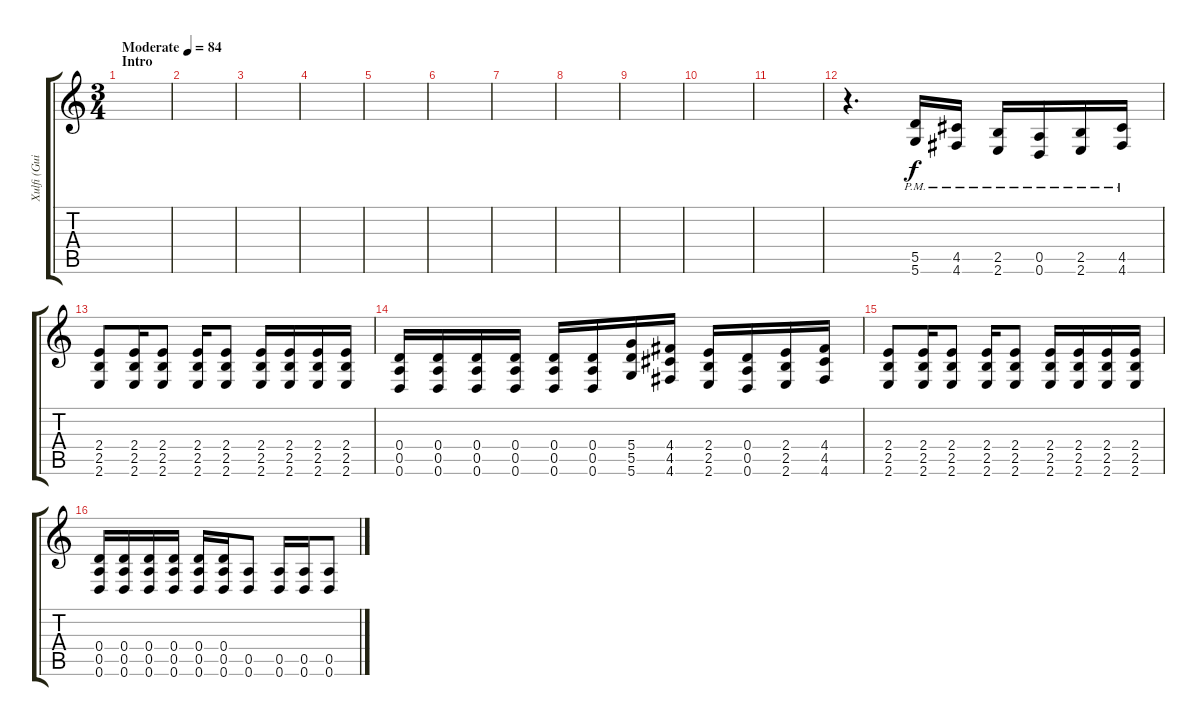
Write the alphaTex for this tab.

\track ("Xulfi (Guitar 1)" "Xulfi (Gui") {instrument distortionguitar}
\staff {score tabs}
\tuning (E4 B3 G3 D3 A2 D2) {hide}
\ts (3 4)
\section ("" "Intro")
\tempo (84 "Moderate")
\clef g2
\ks c
|
|
|
|
|
|
|
|
|
|
|
r.4{d} (5.5{pm} 5.6{pm}).16 (4.5{pm} 4.6{pm}).16 (2.5{pm} 2.6{pm}).16 (0.5{pm} 0.6{pm}).16 (2.5{pm} 2.6{pm}).16 (4.5{pm} 4.6{pm}).16 |
(2.4 2.5 2.6).8 (2.4 2.5 2.6).16 (2.4 2.5 2.6).8 (2.4 2.5 2.6).16 (2.4 2.5 2.6).8 (2.4 2.5 2.6).16 (2.4 2.5 2.6).16 (2.4 2.5 2.6).16 (2.4 2.5 2.6).16 |
(0.4 0.5 0.6).16 (0.4 0.5 0.6).16 (0.4 0.5 0.6).16 (0.4 0.5 0.6).16 (0.4 0.5 0.6).16 (0.4 0.5 0.6).16 (5.4 5.5 5.6).16 (4.4 4.5 4.6).16 (2.4 2.5 2.6).16 (0.4 0.5 0.6).16 (2.4 2.5 2.6).16 (4.4 4.5 4.6).16 |
(2.4 2.5 2.6).8 (2.4 2.5 2.6).16 (2.4 2.5 2.6).8 (2.4 2.5 2.6).16 (2.4 2.5 2.6).8 (2.4 2.5 2.6).16 (2.4 2.5 2.6).16 (2.4 2.5 2.6).16 (2.4 2.5 2.6).16 |
(0.4 0.5 0.6).16 (0.4 0.5 0.6).16 (0.4 0.5 0.6).16 (0.4 0.5 0.6).16 (0.4 0.5 0.6).16 (0.4 0.5 0.6).16 (0.5 0.6).8 (0.5 0.6).16 (0.5 0.6).16 (0.5 0.6).8
